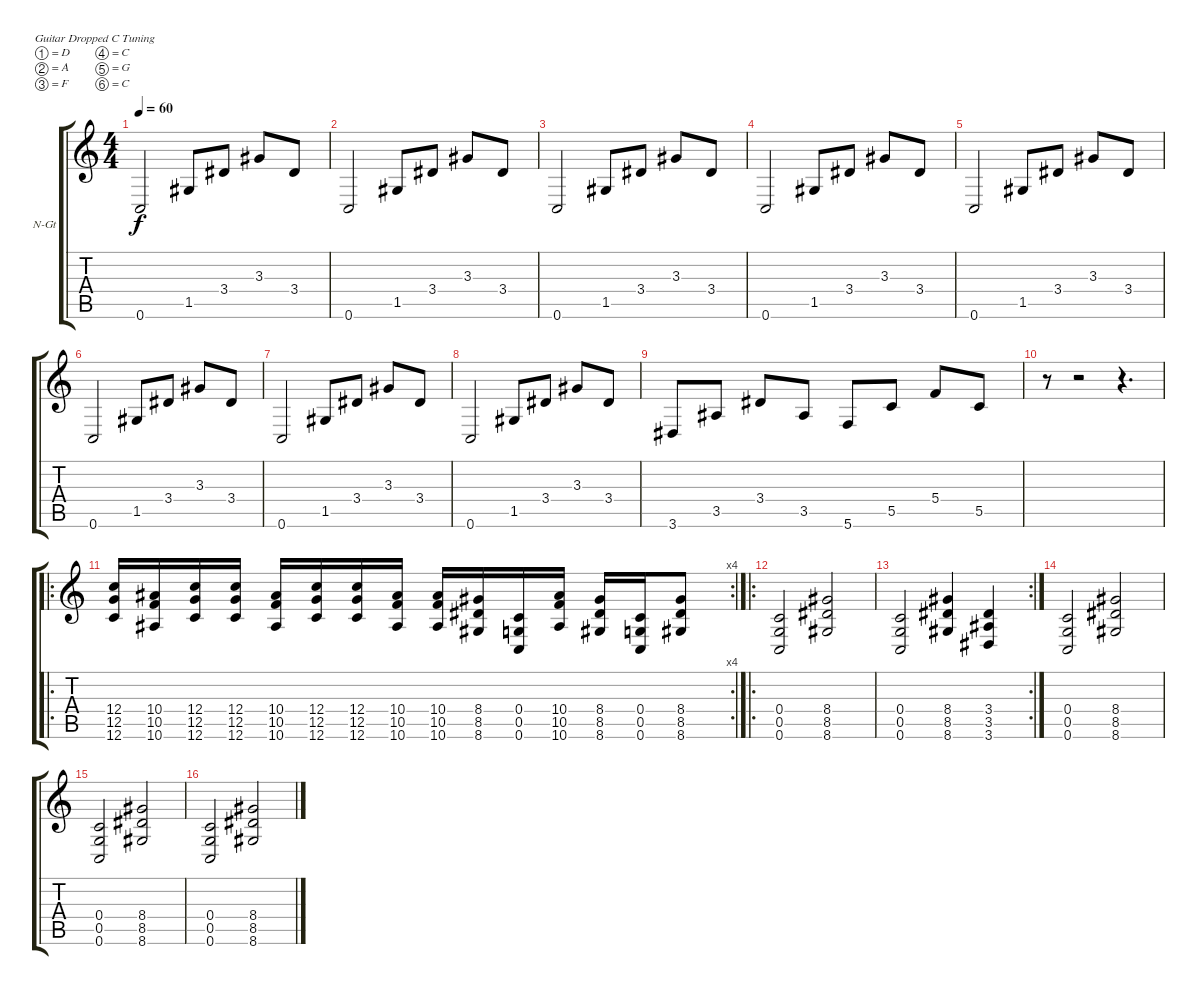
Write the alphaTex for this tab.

\bracketExtendMode groupsimilarinstruments
\firstSystemTrackNameOrientation horizontal
\otherSystemsTrackNameOrientation horizontal
\track ("Paul" "N-Gt") {instrument acousticguitarnylon}
\staff {score tabs}
\tuning (D4 A3 F3 C3 G2 C2)
\ts (4 4)
\tempo 60
\clef g2
\ks c
0.6.2{dy f} 1.5.8 3.4.8 3.3.8 3.4.8 |
0.6.2 1.5.8 3.4.8 3.3.8 3.4.8 |
0.6.2 1.5.8 3.4.8 3.3.8 3.4.8 |
0.6.2 1.5.8 3.4.8 3.3.8 3.4.8 |
0.6.2 1.5.8 3.4.8 3.3.8 3.4.8 |
0.6.2 1.5.8 3.4.8 3.3.8 3.4.8 |
0.6.2 1.5.8 3.4.8 3.3.8 3.4.8 |
0.6.2 1.5.8 3.4.8 3.3.8 3.4.8 |
3.6.8 3.5.8 3.4.8 3.5.8 5.6.8 5.5.8 5.4.8 5.5.8 |
r.8 r.2 r.4{d} |
\ro
\rc 4
(12.4 12.5 12.6).16 (10.4 10.5 10.6).16 (12.4 12.5 12.6).16 (12.4 12.5 12.6).16 (10.4 10.5 10.6).16 (12.4 12.5 12.6).16 (12.4 12.5 12.6).16 (10.4 10.5 10.6).16 (10.4 10.5 10.6).16 (8.4 8.5 8.6).16 (0.4 0.5 0.6).16 (10.4 10.5 10.6).16 (8.4 8.5 8.6).16 (0.4 0.5 0.6).16 (8.4 8.5 8.6).8 |
\ro
(0.4 0.5 0.6).2 (8.6 8.5 8.4).2 |
\rc 2
(0.4 0.5 0.6).2 (8.6 8.5 8.4).4 (3.6 3.5 3.4).4 |
(0.4 0.5 0.6).2 (8.6 8.5 8.4).2 |
(0.4 0.5 0.6).2 (8.6 8.5 8.4).2 |
(0.4 0.5 0.6).2 (8.6 8.5 8.4).2
